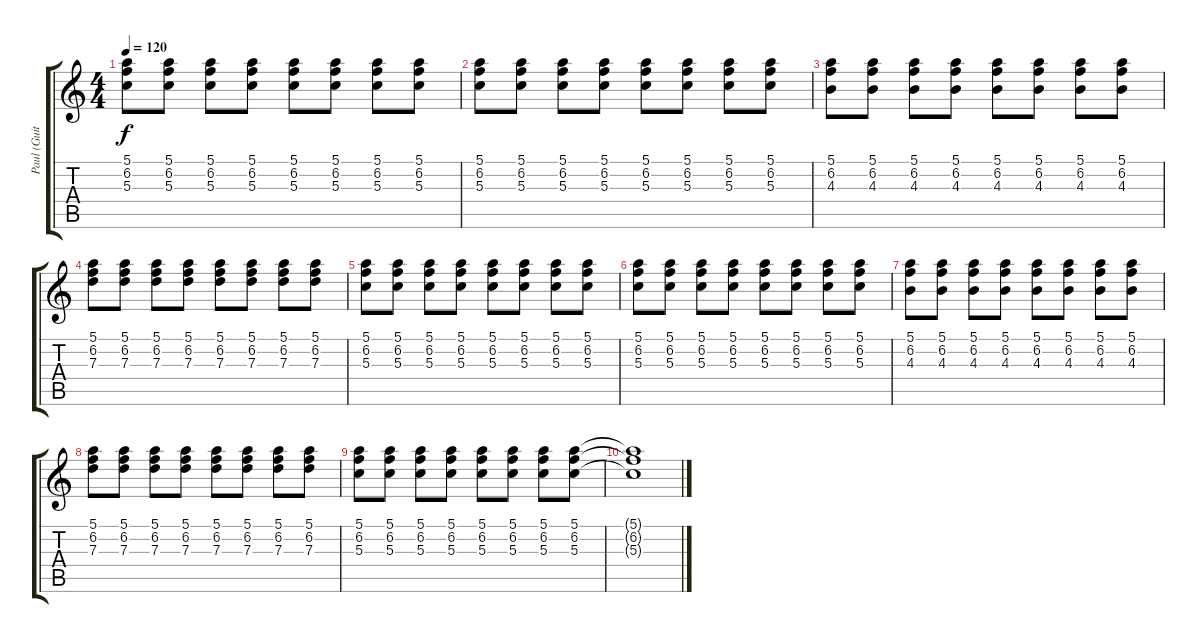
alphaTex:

\track ("Paul (Guitar 1)" "Paul (Guit") {instrument electricguitarclean}
\staff {score tabs}
\tuning (E4 B3 G3 D3 A2 E2) {hide}
\ts (4 4)
\tempo 120
\clef g2
\ks c
(5.1 6.2 5.3).8{dy f} (5.1 6.2 5.3).8 (5.1 6.2 5.3).8 (5.1 6.2 5.3).8 (5.1 6.2 5.3).8 (5.1 6.2 5.3).8 (5.1 6.2 5.3).8 (5.1 6.2 5.3).8 |
(5.1 6.2 5.3).8 (5.1 6.2 5.3).8 (5.1 6.2 5.3).8 (5.1 6.2 5.3).8 (5.1 6.2 5.3).8 (5.1 6.2 5.3).8 (5.1 6.2 5.3).8 (5.1 6.2 5.3).8 |
(5.1 6.2 4.3).8 (5.1 6.2 4.3).8 (5.1 6.2 4.3).8 (5.1 6.2 4.3).8 (5.1 6.2 4.3).8 (5.1 6.2 4.3).8 (5.1 6.2 4.3).8 (5.1 6.2 4.3).8 |
(5.1 6.2 7.3).8 (5.1 6.2 7.3).8 (5.1 6.2 7.3).8 (5.1 6.2 7.3).8 (5.1 6.2 7.3).8 (5.1 6.2 7.3).8 (5.1 6.2 7.3).8 (5.1 6.2 7.3).8 |
(5.1 6.2 5.3).8 (5.1 6.2 5.3).8 (5.1 6.2 5.3).8 (5.1 6.2 5.3).8 (5.1 6.2 5.3).8 (5.1 6.2 5.3).8 (5.1 6.2 5.3).8 (5.1 6.2 5.3).8 |
(5.1 6.2 5.3).8 (5.1 6.2 5.3).8 (5.1 6.2 5.3).8 (5.1 6.2 5.3).8 (5.1 6.2 5.3).8 (5.1 6.2 5.3).8 (5.1 6.2 5.3).8 (5.1 6.2 5.3).8 |
(5.1 6.2 4.3).8 (5.1 6.2 4.3).8 (5.1 6.2 4.3).8 (5.1 6.2 4.3).8 (5.1 6.2 4.3).8 (5.1 6.2 4.3).8 (5.1 6.2 4.3).8 (5.1 6.2 4.3).8 |
(5.1 6.2 7.3).8 (5.1 6.2 7.3).8 (5.1 6.2 7.3).8 (5.1 6.2 7.3).8 (5.1 6.2 7.3).8 (5.1 6.2 7.3).8 (5.1 6.2 7.3).8 (5.1 6.2 7.3).8 |
(5.1 6.2 5.3).8 (5.1 6.2 5.3).8 (5.1 6.2 5.3).8 (5.1 6.2 5.3).8 (5.1 6.2 5.3).8 (5.1 6.2 5.3).8 (5.1 6.2 5.3).8 (5.1 6.2 5.3).8 |
(5.1{t} 6.2{t} 5.3{t}).1
